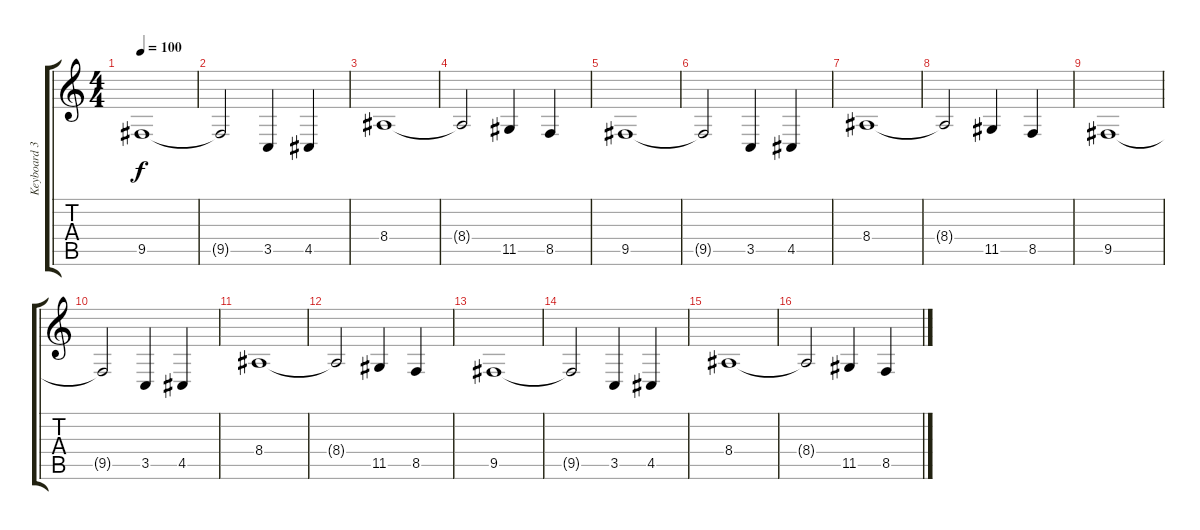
\track ("Keyboard 3" "Keyboard 3") {instrument synthstrings2}
\staff {score tabs}
\tuning (E4 B3 G3 D3 A2 C2) {hide}
\ts (4 4)
\tempo 100
\clef g2
\ks c
9.5.1{dy f} |
9.5{t}.2 3.5.4 4.5.4 |
8.4.1 |
8.4{t}.2 11.5.4 8.5.4 |
9.5.1 |
9.5{t}.2 3.5.4 4.5.4 |
8.4.1 |
8.4{t}.2 11.5.4 8.5.4 |
9.5.1 |
9.5{t}.2 3.5.4 4.5.4 |
8.4.1 |
8.4{t}.2 11.5.4 8.5.4 |
9.5.1 |
9.5{t}.2 3.5.4 4.5.4 |
8.4.1 |
8.4{t}.2 11.5.4 8.5.4
